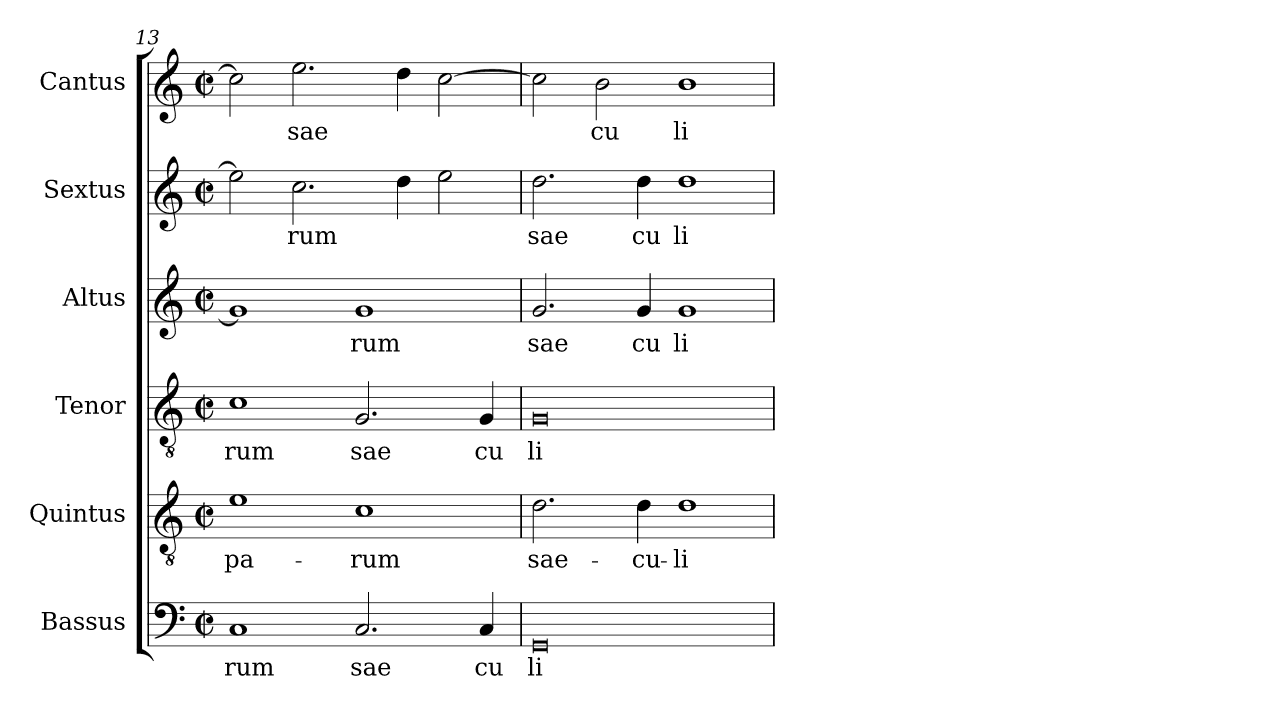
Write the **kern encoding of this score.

**kern	**text	**kern	**text	**kern	**text	**kern	**text	**kern	**text	**kern	**text
*part6	*part6	*part5	*part5	*part4	*part4	*part3	*part3	*part2	*part2	*part1	*part1
*staff6	*staff6	*staff5	*staff5	*staff4	*staff4	*staff3	*staff3	*staff2	*staff2	*staff1	*staff1
*I"Bassus	*	*I"Quintus	*	*I"Tenor	*	*I"Altus	*	*I"Sextus	*	*I"Cantus	*
*clefF4	*	*clefGv2	*	*clefGv2	*	*clefG2	*	*clefG2	*	*clefG2	*
*k[]	*	*k[]	*	*k[]	*	*k[]	*	*k[]	*	*k[]	*
*C:	*	*C:	*	*C:	*	*C:	*	*C:	*	*C:	*
*M2/2	*	*M2/2	*	*M2/2	*	*M2/2	*	*M2/2	*	*M2/2	*
*met(c|)	*	*met(c|)	*	*met(c|)	*	*met(c|)	*	*met(c|)	*	*met(c|)	*
=13	=13	=13	=13	=13	=13	=13	=13	=13	=13	=13	=13
!	!LO:LY:b	!	!LO:LY:b	!	!LO:LY:b:cj	!	!LO:LY:b	!	!LO:LY:b	!	!LO:LY:b
1C	rum	1e	-pa-	1c	rum	1g]	.	2ee\]	.	2cc\]	.
!	!	!	!	!	!	!	!	!	!LO:LY:b	!	!LO:LY:b
.	.	.	.	.	.	.	.	2.cc\	rum	2.ee\	sae-
!	!LO:LY:b	!	!LO:LY:b	!	!LO:LY:b:cj	!	!LO:LY:b	!	!	!	!
2.C/	sae	1c	-rum	2.G/	sae	1g	rum	.	.	.	.
!	!	!	!	!	!	!	!	!	!LO:LY:b	!	!LO:LY:b
.	.	.	.	.	.	.	.	4dd\	.	4dd\	--
!	!	!	!	!	!	!	!	!	!LO:LY:b	!	!LO:LY:b
.	.	.	.	.	.	.	.	2ee\	.	[<2cc\	--
!	!LO:LY:b	!	!	!	!LO:LY:b:cj	!	!	!	!	!	!
4C/	cu	.	.	4G/	cu	.	.	.	.	.	.
!!LO:PB:g=z
=14	=14	=14	=14	=14	=14	=14	=14	=14	=14	=14	=14
!	!LO:LY:b	!	!LO:LY:b	!	!LO:LY:b:cj	!	!LO:LY:b	!	!LO:LY:b	!	!LO:LY:b
0GG	li	2.d\	sae-	0G	li	2.g/	sae	2.dd\	sae	2cc\]	--
!	!	!	!	!	!	!	!	!	!	!	!LO:LY:b
.	.	.	.	.	.	.	.	.	.	2b\	-cu
!	!	!	!LO:LY:b	!	!	!	!LO:LY:b	!	!LO:LY:b	!	!
.	.	4d\	-cu-	.	.	4g/	cu	4dd\	cu	.	.
!	!	!	!LO:LY:b	!	!	!	!LO:LY:b	!	!LO:LY:b	!	!LO:LY:b
.	.	1d	-li	.	.	1g	li	1dd	li	1b	li
=	=	=	=	=	=	=	=	=	=	=	=
*-	*-	*-	*-	*-	*-	*-	*-	*-	*-	*-	*-
